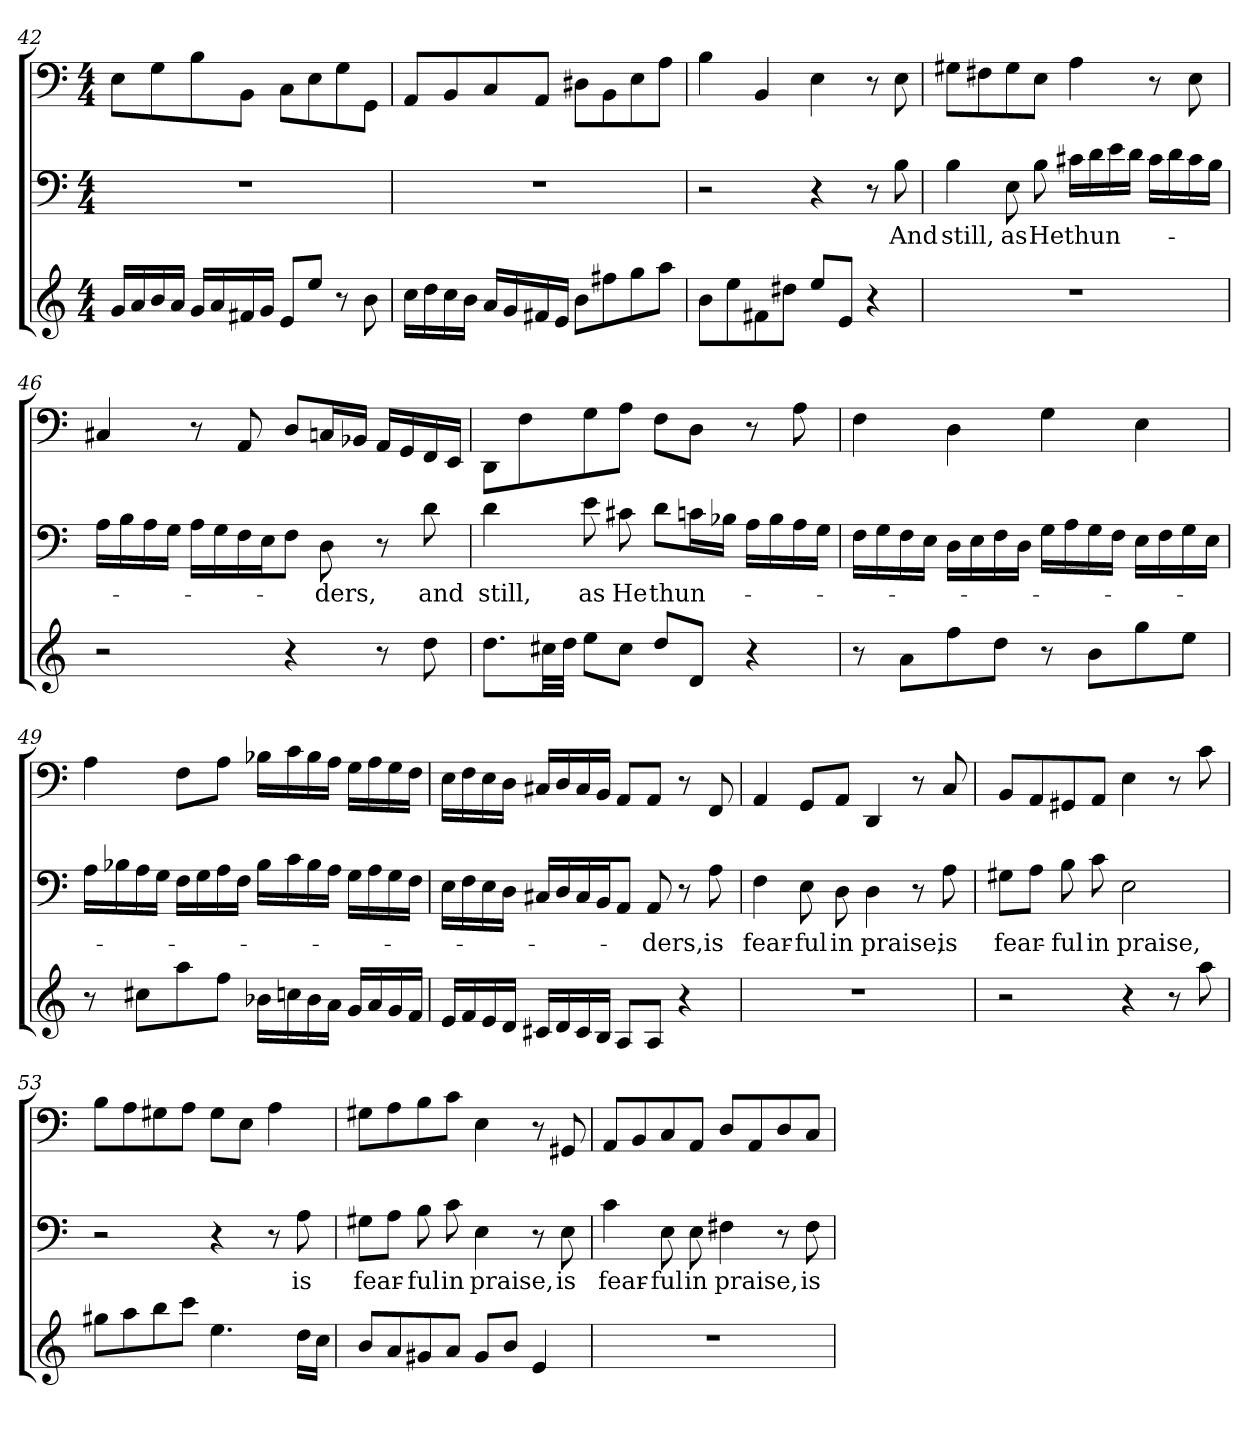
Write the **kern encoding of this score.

**kern	**kern	**text	**kern
*part3	*part2	*part2	*part1
*staff3	*staff2	*staff2	*staff1
*clefG2	*clefF4	*	*clefF4
*k[]	*k[]	*	*k[]
*a:	*a:	*	*a:
*M4/4	*M4/4	*	*M4/4
=42	=42	=42	=42
16g/LL	1r	.	8E\L
16a/	.	.	.
16b/	.	.	8G\
16a/JJ	.	.	.
16g/LL	.	.	8B\
16a/	.	.	.
16f#X/	.	.	8BB\J
16g/JJ	.	.	.
8e/L	.	.	8C\L
8ee/J	.	.	8E\
8r	.	.	8G\
8b\	.	.	8GG\J
=43	=43	=43	=43
16cc\LL	1r	.	8AA/L
16dd\	.	.	.
16cc\	.	.	8BB/
16b\JJ	.	.	.
16a/LL	.	.	8C/
16g/	.	.	.
16f#X/	.	.	8AA/J
16e/JJ	.	.	.
8b\L	.	.	8D#X\L
8ff#X\	.	.	8BB\
8gg\	.	.	8E\
8aa\J	.	.	8A\J
=44	=44	=44	=44
8b\L	2r	.	4B\
8ee\	.	.	.
8f#X\	.	.	4BB/
8dd#X\J	.	.	.
8ee/L	4r	.	4E\
8e/J	.	.	.
4r	8r	.	8r
.	8B\	And	8E\
=45	=45	=45	=45
1r	4B\	still,	8G#X\L
.	.	.	8F#X\
.	8E\	as	8G#\
.	8B\	He	8E\J
.	16c#X\LL	thun-	4A\
.	16d\	.	.
.	16e\	.	.
.	16d\JJ	.	.
.	16c#\LL	.	8r
.	16d\	.	.
.	16c#\	.	8E\
.	16B\JJ	.	.
=46	=46	=46	=46
2r	16A\LL	.	4C#X/
.	16B\	.	.
.	16A\	.	.
.	16G\JJ	.	.
.	16A\LL	.	8r
.	16G\	.	.
.	16F\	.	8AA/
.	16E\J	.	.
4r	8F\J	.	8D/L
.	8D\	-ders,	16Cn/L
.	.	.	16BB-X/JJ
8r	8r	.	16AA/LL
.	.	.	16GG/
8dd\	8d\	and	16FF/
.	.	.	16EE/JJ
=47	=47	=47	=47
8.dd\L	4d\	still,	8DD\L
.	.	.	8F\
32cc#X\LL	.	.	.
32dd\JJJ	.	.	.
8ee\L	8e\	as	8G\
8cc#\J	8c#X\	He	8A\J
8dd/L	8d\L	thun-	8F\L
8d/J	16cn\L	.	8D\J
.	16B-X\JJ	.	.
4r	16A\LL	.	8r
.	16B-\	.	.
.	16A\	.	8A\
.	16G\JJ	.	.
=48	=48	=48	=48
8r	16F\LL	.	4F\
.	16G\	.	.
8a\L	16F\	.	.
.	16E\JJ	.	.
8ff\	16D\LL	.	4D\
.	16E\	.	.
8dd\J	16F\	.	.
.	16D\JJ	.	.
8r	16G\LL	.	4G\
.	16A\	.	.
8b\L	16G\	.	.
.	16F\JJ	.	.
8gg\	16E\LL	.	4E\
.	16F\	.	.
8ee\J	16G\	.	.
.	16E\JJ	.	.
=49	=49	=49	=49
8r	16A\LL	.	4A\
.	16B-X\	.	.
8cc#X\L	16A\	.	.
.	16G\JJ	.	.
8aa\	16F\LL	.	8F\L
.	16G\	.	.
8ff\J	16A\	.	8A\J
.	16F\JJ	.	.
16b-X\LL	16B-\LL	.	16B-X\LL
16ccn\	16c\	.	16c\
16b-\	16B-\	.	16B-\
16a\JJ	16A\JJ	.	16A\JJ
16g/LL	16G\LL	.	16G\LL
16a/	16A\	.	16A\
16g/	16G\	.	16G\
16f/JJ	16F\JJ	.	16F\JJ
=50	=50	=50	=50
16e/LL	16E\LL	.	16E\LL
16f/	16F\	.	16F\
16e/	16E\	.	16E\
16d/JJ	16D\JJ	.	16D\JJ
16c#X/LL	16C#X/LL	.	16C#X/LL
16d/	16D/	.	16D/
16c#/	16C#/	.	16C#/
16B/JJ	16BB/J	.	16BB/JJ
8A/L	8AA/J	.	8AA/L
8A/J	8AA/	-ders,	8AA/J
4r	8r	.	8r
.	8A\	is	8FF/
=51	=51	=51	=51
1r	4F\	fear-	4AA/
.	8E\	-ful	8GG/L
.	8D\	in	8AA/J
.	4D\	praise,	4DD/
.	8r	.	8r
.	8A\	is	8C/
=52	=52	=52	=52
2r	8G#X\L	fear-	8BB/L
.	8A\J	.	8AA/
.	8B\	-ful	8GG#X/
.	8c\	in	8AA/J
4r	2E\	praise,	4E\
8r	.	.	8r
8aa\	.	.	8c\
=53	=53	=53	=53
8gg#X\L	2r	.	8B\L
8aa\	.	.	8A\
8bb\	.	.	8G#X\
8ccc\J	.	.	8A\J
4.ee\	4r	.	8G#\L
.	.	.	8E\J
.	8r	.	4A\
16dd\LL	8A\	is	.
16cc\JJ	.	.	.
=54	=54	=54	=54
8b/L	8G#X\L	fear-	8G#X\L
8a/	8A\J	.	8A\
8g#X/	8B\	-ful	8B\
8a/J	8c\	in	8c\J
8g#/L	4E\	praise,	4E\
8b/J	.	.	.
4e/	8r	.	8r
.	8E\	is	8GG#X/
=55	=55	=55	=55
1r	4c\	fear-	8AA/L
.	.	.	8BB/
.	8E\	-ful	8C/
.	8E\	in	8AA/J
.	4F#X\	praise,	8D/L
.	.	.	8AA/
.	8r	.	8D/
.	8F#\	is	8C/J
=	=	=	=
*-	*-	*-	*-
